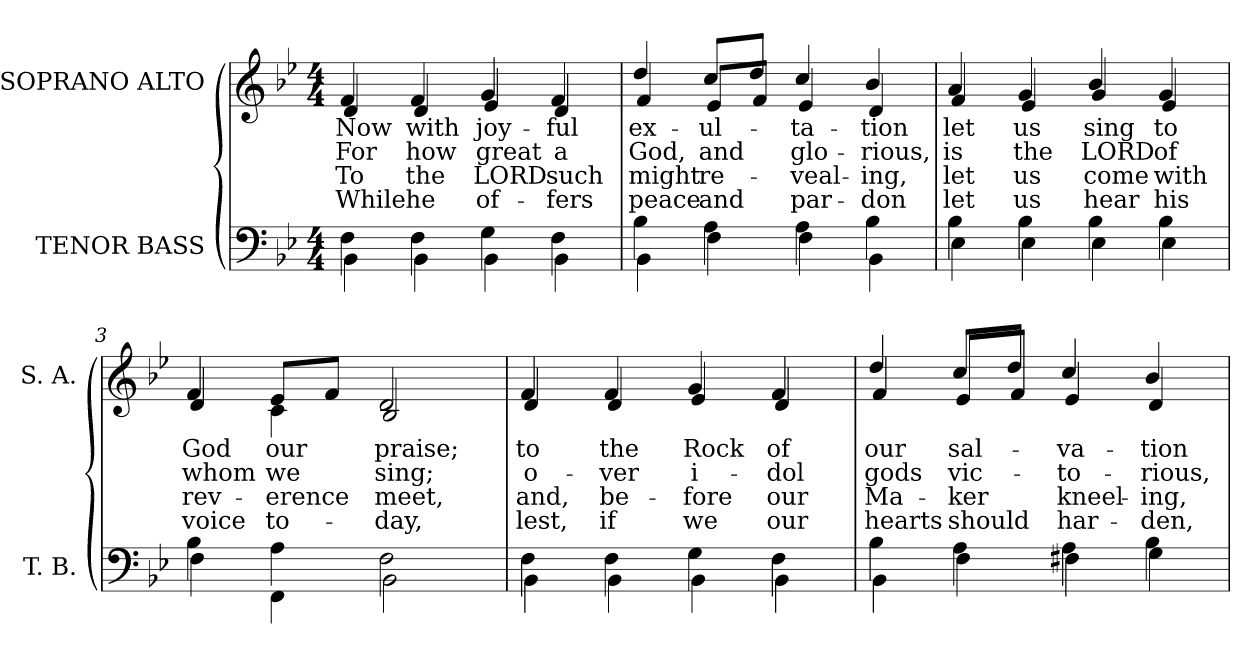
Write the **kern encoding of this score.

**kern	**kern	**text	**text	**text	**text
*part2	*part1	*part1	*part1	*part1	*part1
*staff2	*staff1	*staff1	*staff1	*staff1	*staff1
*I"TENOR BASS	*I"SOPRANO ALTO	*	*	*	*
*I'T. B.	*I'S. A.	*	*	*	*
!!LO:PB:g=z
*clefF4	*clefG2	*	*	*	*
*k[b-e-]	*k[b-e-]	*	*	*	*
*B-:	*B-:	*	*	*	*
*M4/4	*M4/4	*	*	*	*
=	=	=	=	=	=
*^	*	*	*	*	*
!	!	!LO:TX:b:cj:t=1	!	!	!	!
!	!	!LO:TX:b:cj:t=2	!	!	!	!
!	!	!LO:TX:b:cj:t=3	!	!	!	!
!	!	!LO:TX:b:cj:t=4	!	!	!	!
!	!	!	!LO:LY:b:color=#000000	!LO:LY:b:color=#000000	!LO:LY:b:color=#000000	!LO:LY:b:color=#000000
*	*	*^	*	*	*	*
4Fi\	4BB-i\	4fi/	4di/	Now	For	To	While
!	!	!	!	!LO:LY:b:color=#000000	!LO:LY:b:color=#000000	!LO:LY:b:color=#000000	!LO:LY:b:color=#000000
4Fi\	4BB-i\	4fi/	4di/	with	how	the	he
!	!	!	!	!LO:LY:b:color=#000000	!LO:LY:b:color=#000000	!LO:LY:b:color=#000000	!LO:LY:b:color=#000000
4Gi\	4BB-i\	4gi/	4e-i/	joy-	great	LORD	of-
!	!	!	!	!LO:LY:b:color=#000000	!LO:LY:b:color=#000000	!LO:LY:b:color=#000000	!LO:LY:b:color=#000000
4Fi\	4BB-i\	4fi/	4di/	-ful	a	such	-fers
=1	=1	=1	=1	=1	=1	=1	=1
!	!	!	!	!LO:LY:b:color=#000000	!LO:LY:b:color=#000000	!LO:LY:b:color=#000000	!LO:LY:b:color=#000000
4B-i\	4BB-i\	4ddi/	4fi/	ex-	God,	might	peace
!	!	!	!	!LO:LY:b:color=#000000	!LO:LY:b:color=#000000	!LO:LY:b:color=#000000	!LO:LY:b:color=#000000
4Ai\	4Fi\	8cci/L	8e-i/L	-ul-	and	re-	and
.	.	8ddi/J	8fi/J	.	.	.	.
!	!	!	!	!LO:LY:b:color=#000000	!LO:LY:b:color=#000000	!LO:LY:b:color=#000000	!LO:LY:b:color=#000000
4Ai\	4Fi\	4cci/	4e-i/	-ta-	glo-	-veal-	par-
!	!	!	!	!LO:LY:b:color=#000000	!LO:LY:b:color=#000000	!LO:LY:b:color=#000000	!LO:LY:b:color=#000000
4B-i\	4BB-i\	4b-i/	4di/	-tion	-rious,	-ing,	-don
=2	=2	=2	=2	=2	=2	=2	=2
!	!	!	!	!LO:LY:b:color=#000000	!LO:LY:b:color=#000000	!LO:LY:b:color=#000000	!LO:LY:b:color=#000000
4B-i\	4E-i\	4ai/	4fi/	let	is	let	let
!	!	!	!	!LO:LY:b:color=#000000	!LO:LY:b:color=#000000	!LO:LY:b:color=#000000	!LO:LY:b:color=#000000
4B-i\	4E-i\	4gi/	4e-i/	us	the	us	us
!	!	!	!	!LO:LY:b:color=#000000	!LO:LY:b:color=#000000	!LO:LY:b:color=#000000	!LO:LY:b:color=#000000
4B-i\	4E-i\	4b-i/	4gi/	sing	LORD	come	hear
!	!	!	!	!LO:LY:b:color=#000000	!LO:LY:b:color=#000000	!LO:LY:b:color=#000000	!LO:LY:b:color=#000000
4B-i\	4E-i\	4gi/	4e-i/	to	of	with	his
!!LO:LB:g=z	!!
=3	=3	=3	=3	=3	=3	=3	=3
!	!	!	!	!LO:LY:b:color=#000000	!LO:LY:b:color=#000000	!LO:LY:b:color=#000000	!LO:LY:b:color=#000000
4B-i\	4Fi\	4fi/	4di/	God	whom	rev-	voice
!	!	!	!	!LO:LY:b:color=#000000	!LO:LY:b:color=#000000	!LO:LY:b:color=#000000	!LO:LY:b:color=#000000
4Ai\	4FFi\	8e-i/L	4ci\	our	we	-erence	to-
.	.	8fi/J	.	.	.	.	.
!	!	!	!	!LO:LY:b:color=#000000	!LO:LY:b:color=#000000	!LO:LY:b:color=#000000	!LO:LY:b:color=#000000
2Fi\	2BB-i\	2di/	2B-i/	praise;	sing;	meet,	-day,
=4	=4	=4	=4	=4	=4	=4	=4
!	!	!	!	!LO:LY:b:color=#000000	!LO:LY:b:color=#000000	!LO:LY:b:color=#000000	!LO:LY:b:color=#000000
4Fi\	4BB-i\	4fi/	4di/	to	o-	and,	lest,
!	!	!	!	!LO:LY:b:color=#000000	!LO:LY:b:color=#000000	!LO:LY:b:color=#000000	!LO:LY:b:color=#000000
4Fi\	4BB-i\	4fi/	4di/	the	-ver	be-	if
!	!	!	!	!LO:LY:b:color=#000000	!LO:LY:b:color=#000000	!LO:LY:b:color=#000000	!LO:LY:b:color=#000000
4Gi\	4BB-i\	4gi/	4e-i/	Rock	i-	-fore	we
!	!	!	!	!LO:LY:b:color=#000000	!LO:LY:b:color=#000000	!LO:LY:b:color=#000000	!LO:LY:b:color=#000000
4Fi\	4BB-i\	4fi/	4di/	of	-dol	our	our
=5	=5	=5	=5	=5	=5	=5	=5
!	!	!	!	!LO:LY:b:color=#000000	!LO:LY:b:color=#000000	!LO:LY:b:color=#000000	!LO:LY:b:color=#000000
4B-i\	4BB-i\	4ddi/	4fi/	our	gods	Ma-	hearts
!	!	!	!	!LO:LY:b:color=#000000	!LO:LY:b:color=#000000	!LO:LY:b:color=#000000	!LO:LY:b:color=#000000
4Ai\	4Fi\	8cci/L	8e-i/L	sal-	vic-	-ker	should
.	.	8ddi/J	8fi/J	.	.	.	.
!	!	!	!	!LO:LY:b:color=#000000	!LO:LY:b:color=#000000	!LO:LY:b:color=#000000	!LO:LY:b:color=#000000
4Ai\	4F#Xi\	4cci/	4e-i/	-va-	-to-	kneel-	har-
!	!	!	!	!LO:LY:b:color=#000000	!LO:LY:b:color=#000000	!LO:LY:b:color=#000000	!LO:LY:b:color=#000000
4B-i\	4Gi\	4b-i/	4di/	-tion	-rious,	-ing,	-den,
*v	*v	*	*	*	*	*	*
*	*v	*v	*	*	*	*
=	=	=	=	=	=
*-	*-	*-	*-	*-	*-
